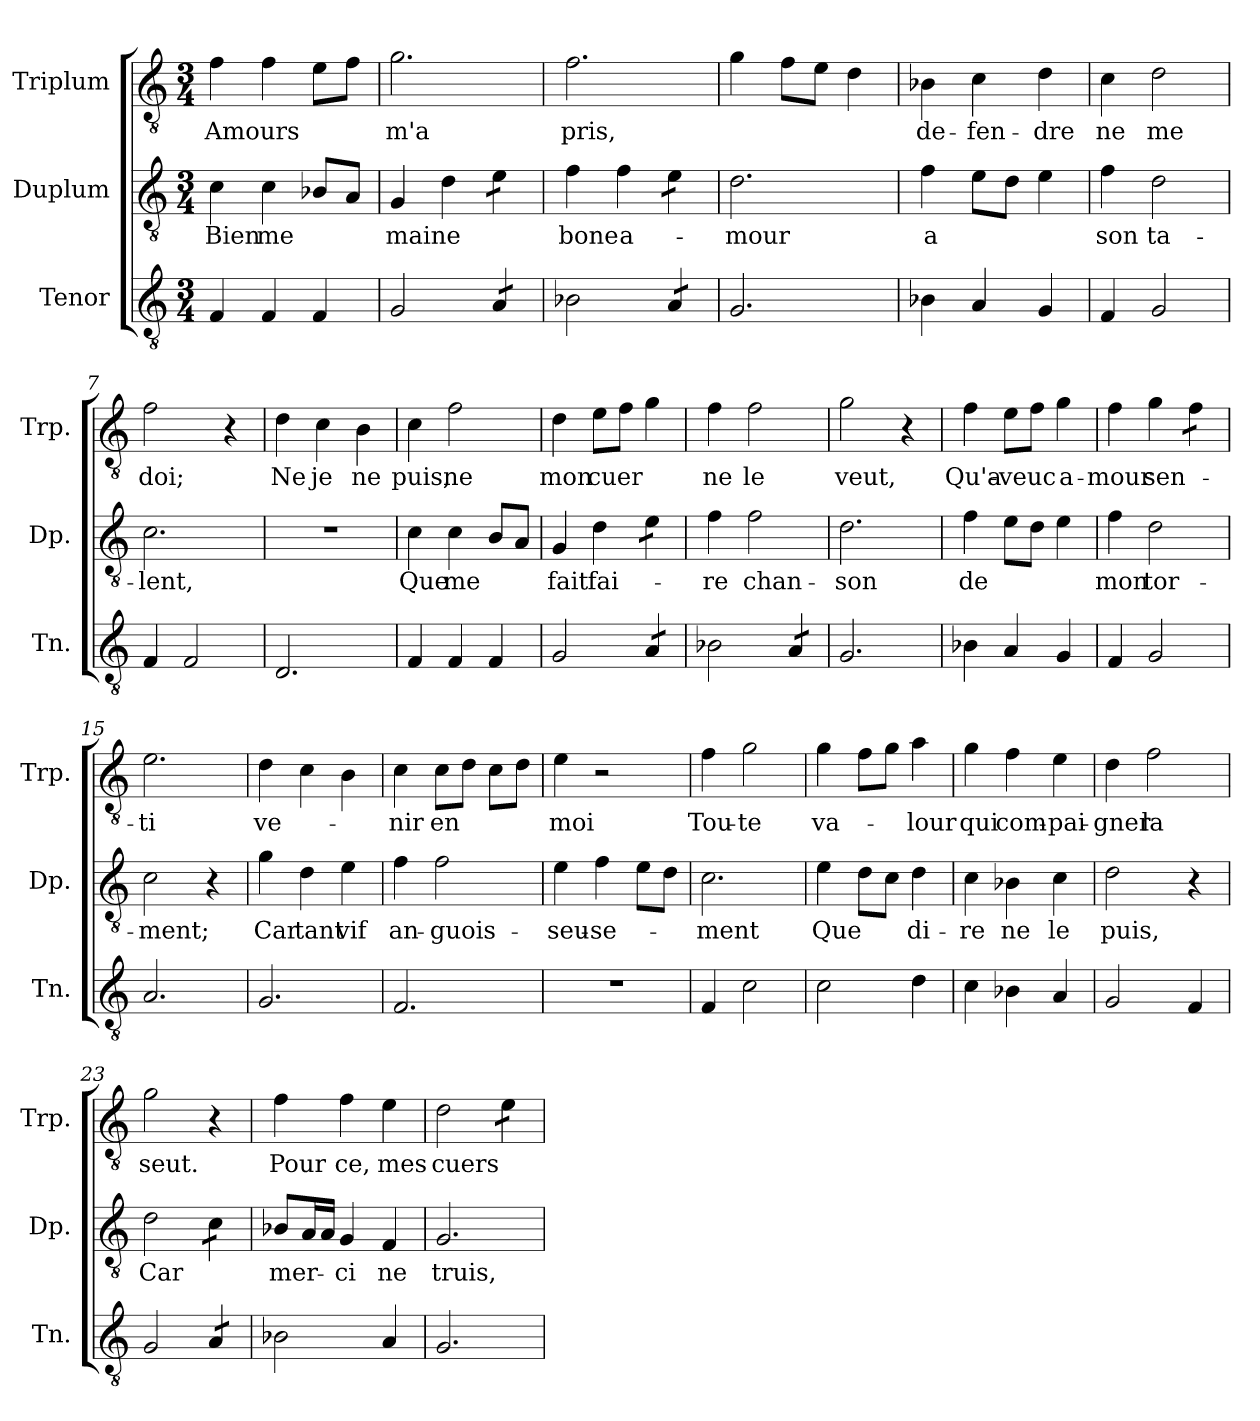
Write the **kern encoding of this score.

**kern	**kern	**text	**kern	**text
*part3	*part2	*part2	*part1	*part1
*staff3	*staff2	*staff2	*staff1	*staff1
*I"Tenor	*I"Duplum	*	*I"Triplum	*
*I'Tn.	*I'Dp.	*	*I'Trp.	*
*clefGv2	*clefGv2	*	*clefGv2	*
*k[]	*k[]	*	*k[]	*
*M3/4	*M3/4	*	*M3/4	*
=1	=1	=1	=1	=1
!	!	!LO:LY:b	!	!LO:LY:b
4F/	4c\	Bien	4f\	Amours
!	!	!LO:LY:b	!	!
4F/	4c\	me	4f\	.
4F/	8B-X/L	.	8e\L	.
.	8A/J	.	8f\J	.
=2	=2	=2	=2	=2
!	!	!LO:LY:b	!	!LO:LY:b
2G/	4G/	maine	2.g\	m'a
.	4d\	.	.	.
*tremolo	*	*	*	*
*	*tremolo	*	*	*
8A/L	8e\L	.	.	.
8A/J	8e\J	.	.	.
*	*Xtremolo	*	*	*
*Xtremolo	*	*	*	*
=3	=3	=3	=3	=3
!	!	!LO:LY:b	!	!LO:LY:b
2B-X\	4f\	bone	2.f\	pris,
!	!	!LO:LY:b	!	!
.	4f\	a-	.	.
*tremolo	*	*	*	*
*	*tremolo	*	*	*
8A/L	8e\L	.	.	.
8A/J	8e\J	.	.	.
*	*Xtremolo	*	*	*
*Xtremolo	*	*	*	*
=4	=4	=4	=4	=4
!	!	!LO:LY:b	!	!
2.G/	2.d\	-mour	4g\	.
.	.	.	8f\L	.
.	.	.	8e\J	.
.	.	.	4d\	.
=5	=5	=5	=5	=5
!	!	!LO:LY:b	!	!LO:LY:b
4B-X\	4f\	a	4B-X\	de-
!	!	!	!	!LO:LY:b
4A/	8e\L	.	4c\	-fen-
.	8d\J	.	.	.
!	!	!	!	!LO:LY:b
4G/	4e\	.	4d\	-dre
=6	=6	=6	=6	=6
!	!	!LO:LY:b	!	!LO:LY:b
4F/	4f\	son	4c\	ne
!	!	!LO:LY:b	!	!LO:LY:b
2G/	2d\	ta-	2d\	me
=7	=7	=7	=7	=7
!	!	!LO:LY:b	!	!LO:LY:b
4F/	2.c\	-lent,	2f\	doi;
2F/	.	.	.	.
.	.	.	4r	.
=8	=8	=8	=8	=8
!	!	!	!	!LO:LY:b
2.D/	2.r	.	4d\	Ne
!	!	!	!	!LO:LY:b
.	.	.	4c\	je
!	!	!	!	!LO:LY:b
.	.	.	4B\	ne
!!LO:LB:g=z
=9	=9	=9	=9	=9
!	!	!LO:LY:b	!	!LO:LY:b
4F/	4c\	Que	4c\	puis,
!	!	!LO:LY:b	!	!LO:LY:b
4F/	4c\	me	2f\	ne
4F/	8B/L	.	.	.
.	8A/J	.	.	.
=10	=10	=10	=10	=10
!	!	!LO:LY:b	!	!LO:LY:b
2G/	4G/	fait	4d\	mon
!	!	!LO:LY:b	!	!LO:LY:b
.	4d\	fai-	8e\L	cuer
.	.	.	8f\J	.
*tremolo	*	*	*	*
*	*tremolo	*	*	*
8A/L	8e\L	.	4g\	.
8A/J	8e\J	.	.	.
*	*Xtremolo	*	*	*
*Xtremolo	*	*	*	*
=11	=11	=11	=11	=11
!	!	!LO:LY:b	!	!LO:LY:b
2B-X\	4f\	-re	4f\	ne
!	!	!LO:LY:b	!	!LO:LY:b
.	2f\	chan-	2f\	le
*tremolo	*	*	*	*
8A/L	.	.	.	.
8A/J	.	.	.	.
*Xtremolo	*	*	*	*
=12	=12	=12	=12	=12
!	!	!LO:LY:b	!	!LO:LY:b
2.G/	2.d\	-son	2g\	veut,
.	.	.	4r	.
=13	=13	=13	=13	=13
!	!	!LO:LY:b	!	!LO:LY:b
4B-X\	4f\	de	4f\	Qu'a-
!	!	!	!	!LO:LY:b
4A/	8e\L	.	8e\L	-veuc
.	8d\J	.	8f\J	.
!	!	!	!	!LO:LY:b
4G/	4e\	.	4g\	a-
=14	=14	=14	=14	=14
!	!	!LO:LY:b	!	!LO:LY:b
4F/	4f\	mon	4f\	-mour
!	!	!LO:LY:b	!	!LO:LY:b
2G/	2d\	tor-	4g\	sen-
*	*	*	*tremolo	*
.	.	.	8f\L	.
.	.	.	8f\J	.
*	*	*	*Xtremolo	*
=15	=15	=15	=15	=15
!	!	!LO:LY:b	!	!LO:LY:b
2.A/	2c\	-ment;	2.e\	-ti
.	4r	.	.	.
=16	=16	=16	=16	=16
!	!	!LO:LY:b	!	!LO:LY:b
2.G/	4g\	Car	4d\	ve-
!	!	!LO:LY:b	!	!
.	4d\	tant	4c\	.
!	!	!LO:LY:b	!	!
.	4e\	vif	4B\	.
!!LO:LB:g=z
=17	=17	=17	=17	=17
!	!	!LO:LY:b	!	!LO:LY:b
2.F/	4f\	an-	4c\	-nir
!	!	!LO:LY:b	!	!LO:LY:b
.	2f\	-guois-	8c\L	en
.	.	.	8d\J	.
.	.	.	8c\L	.
.	.	.	8d\J	.
=18	=18	=18	=18	=18
!	!	!LO:LY:b	!	!LO:LY:b
2.r	4e\	-seu-	4e\	moi
!	!	!LO:LY:b	!	!
.	4f\	-se-	2r	.
.	8e\L	.	.	.
.	8d\J	.	.	.
=19	=19	=19	=19	=19
!	!	!LO:LY:b	!	!LO:LY:b
4F/	2.c\	-ment	4f\	Tou-
!	!	!	!	!LO:LY:b
2c\	.	.	2g\	-te
=20	=20	=20	=20	=20
!	!	!LO:LY:b	!	!LO:LY:b
2c\	4e\	Que	4g\	va-
.	8d\L	.	8f\L	.
.	8c\J	.	8g\J	.
!	!	!LO:LY:b	!	!LO:LY:b
4d\	4d\	di-	4a\	-lour
=21	=21	=21	=21	=21
!	!	!LO:LY:b	!	!LO:LY:b
4c\	4c\	-re	4g\	qui
!	!	!LO:LY:b	!	!LO:LY:b
4B-X\	4B-X\	ne	4f\	com-
!	!	!LO:LY:b	!	!LO:LY:b
4A/	4c\	le	4e\	-pai-
=22	=22	=22	=22	=22
!	!	!LO:LY:b	!	!LO:LY:b
2G/	2d\	puis,	4d\	-gner
!	!	!	!	!LO:LY:b
.	.	.	2f\	la
4F/	4r	.	.	.
=23	=23	=23	=23	=23
!	!	!LO:LY:b	!	!LO:LY:b
2G/	2d\	Car	2g\	seut.
*tremolo	*	*	*	*
*	*tremolo	*	*	*
8A/L	8c\L	.	4r	.
8A/J	8c\J	.	.	.
*	*Xtremolo	*	*	*
*Xtremolo	*	*	*	*
=24	=24	=24	=24	=24
!	!	!LO:LY:b	!	!LO:LY:b
2B-X\	8B-X/L	mer-	4f\	Pour
*	*tremolo	*	*	*
.	16A/	.	.	.
.	16A/JJ	.	.	.
*	*Xtremolo	*	*	*
!	!	!LO:LY:b	!	!LO:LY:b
.	4G/	-ci	4f\	ce,
!	!	!LO:LY:b	!	!LO:LY:b
4A/	4F/	ne	4e\	mes
=25	=25	=25	=25	=25
!	!	!LO:LY:b	!	!LO:LY:b
2.G/	2.G/	truis,	2d\	cuers
*	*	*	*tremolo	*
.	.	.	8e\L	.
.	.	.	8e\J	.
*	*	*	*Xtremolo	*
=	=	=	=	=
*-	*-	*-	*-	*-
